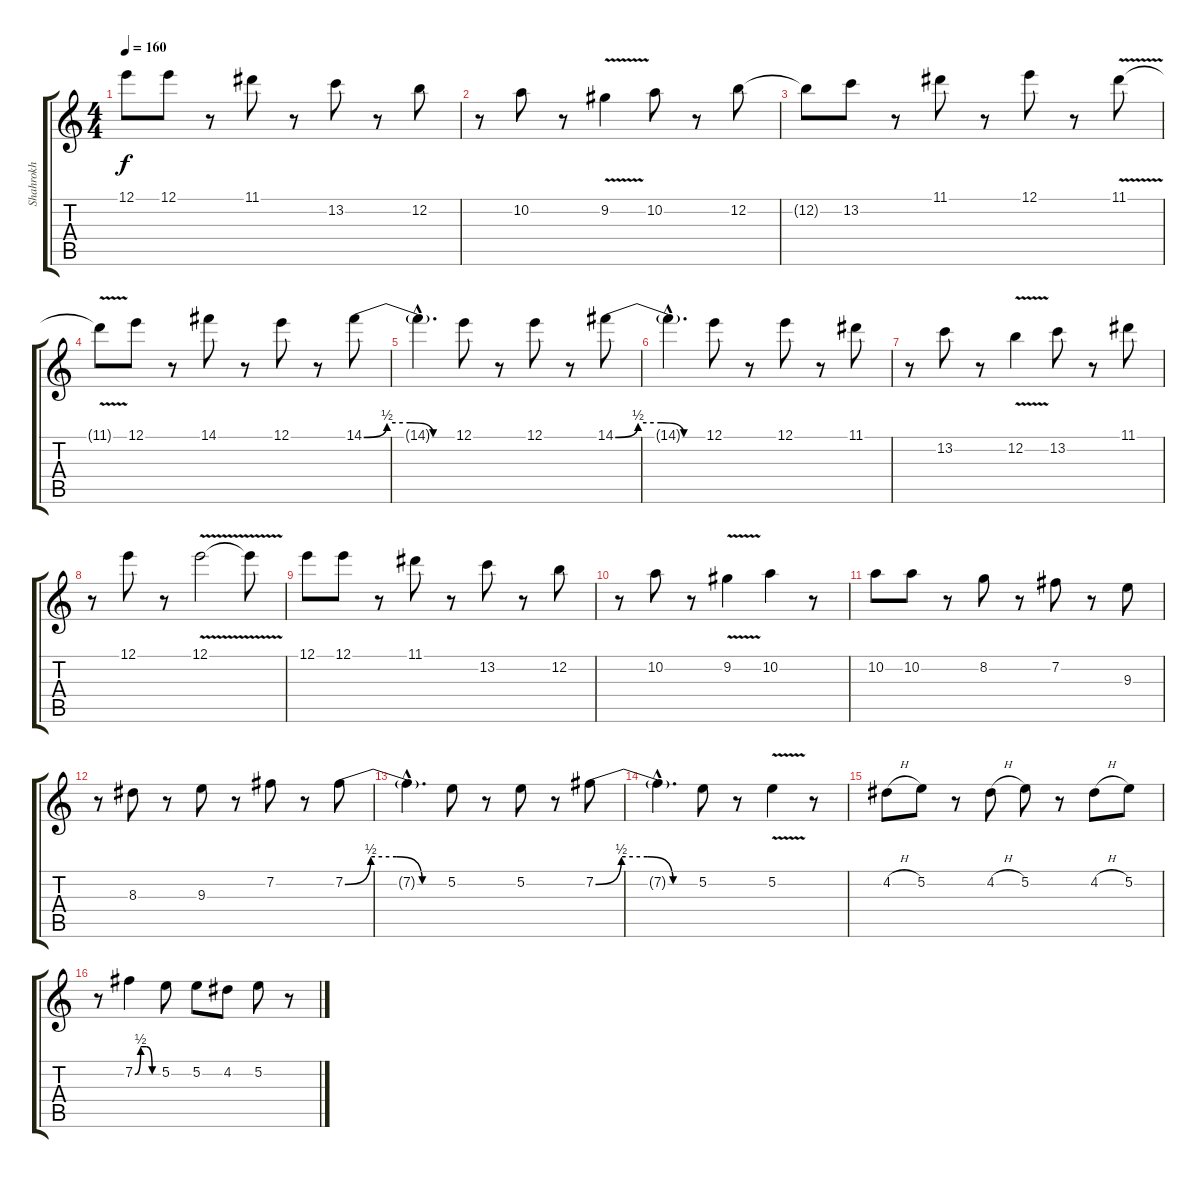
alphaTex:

\track ("Shahrokh" "Shahrokh") {instrument overdrivenguitar}
\staff {score tabs}
\tuning (E4 B3 G3 D3 A2 E2) {hide}
\ts (4 4)
\tempo 160
\clef g2
\ks c
12.1.8{dy f volume 11 balance 8} 12.1.8{txt ""} r.8 11.1.8 r.8 13.2.8 r.8 12.2.8 |
r.8 10.2.8 r.8 9.2{v}.4 10.2.8 r.8 12.2.8 |
12.2{t}.8 13.2.8 r.8 11.1.8 r.8 12.1.8 r.8 11.1{v}.8 |
11.1{t}.8 12.1.8 r.8 14.1.8 r.8 12.1.8 r.8 14.1{be (custom 0 0 15 2 30 2 45 0 60 0)}.8 |
14.1{hac t}.4{d} 12.1.8 r.8 12.1.8 r.8 14.1{be (custom 0 0 15 2 30 2 45 0 60 0)}.8 |
14.1{hac t}.4{d} 12.1.8 r.8 12.1.8 r.8 11.1.8 |
r.8 13.2.8 r.8 12.2{v}.4 13.2.8 r.8 11.1.8 |
r.8 12.1.8 r.8 12.1{v}.2 12.1{t}.8 |
12.1.8 12.1.8 r.8 11.1.8 r.8 13.2.8 r.8 12.2.8 |
r.8 10.2.8 r.8 9.2{v}.4 10.2.4 r.8 |
10.2.8 10.2.8 r.8 8.2.8 r.8 7.2.8 r.8 9.3.8 |
r.8 8.3.8 r.8 9.3.8 r.8 7.2.8 r.8 7.2{be (custom 0 0 15 2 30 2 45 0 60 0)}.8 |
7.2{hac t}.4{d} 5.2.8 r.8 5.2.8 r.8 7.2{be (custom 0 0 15 2 30 2 45 0 60 0)}.8 |
7.2{hac t}.4{d} 5.2.8 r.8 5.2{v}.4 r.8 |
4.2{h}.8 5.2.8 r.8 4.2{h}.8 5.2.8 r.8 4.2{h}.8 5.2.8 |
r.8 7.2{be (custom 0 0 15 2 30 2 45 0 60 0)}.4 5.2.8 5.2.8 4.2.8 5.2.8 r.8
